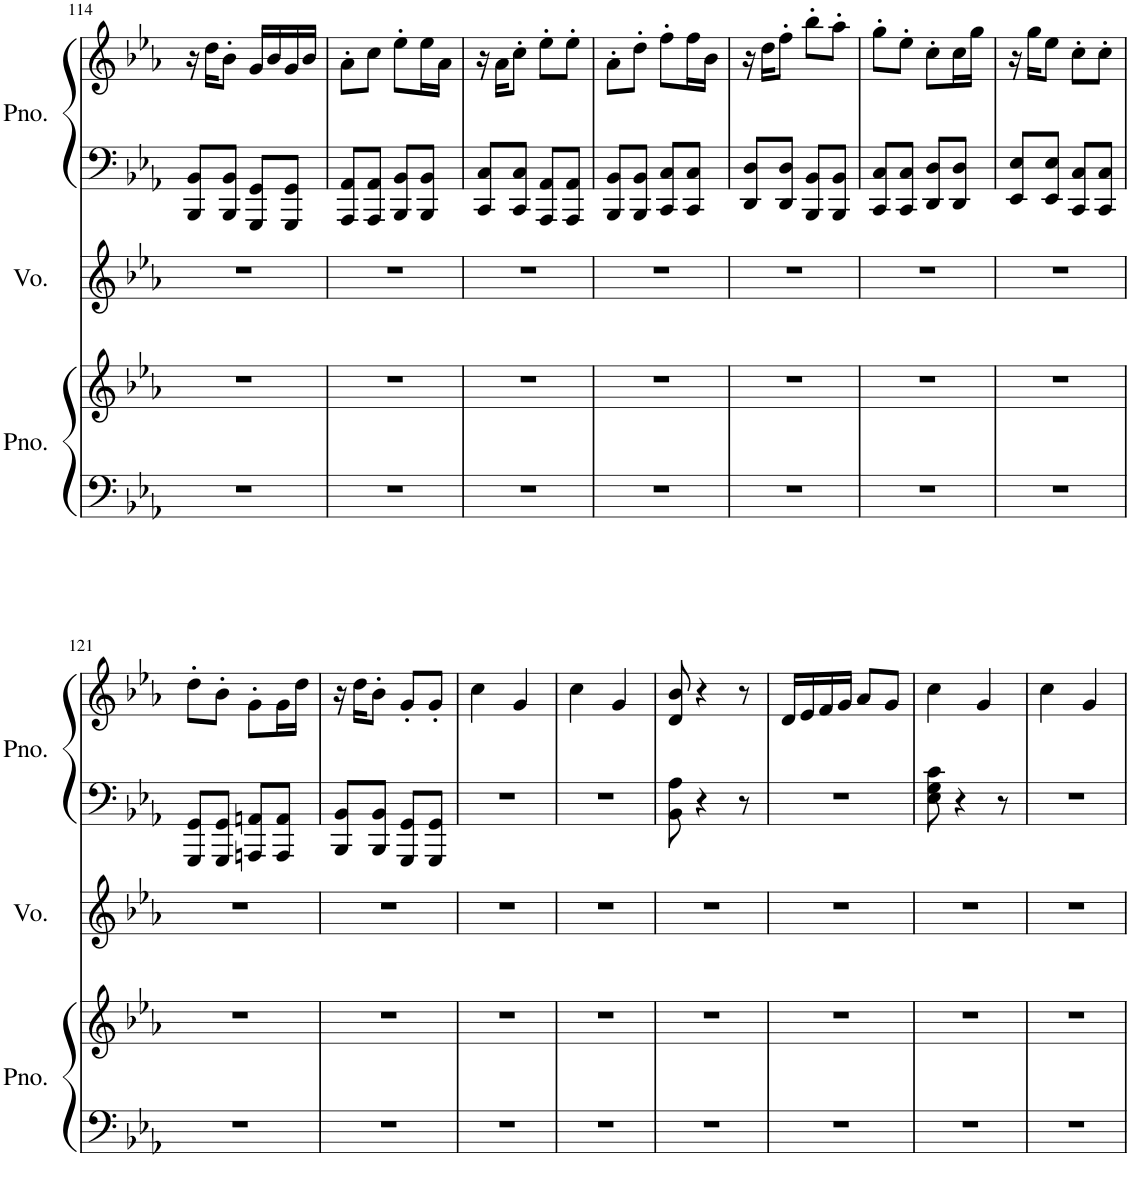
**kern	**kern	**kern	**kern	**kern
*part3	*part3	*part2	*part1	*part1
*staff5	*staff4	*staff3	*staff2	*staff1
*I"Grand Piano	*	*I"Voice	*I"Piano	*
*I'Pno.	*	*I'Vo.	*I'Pno.	*
!!LO:PB:g=z
*clefF4	*clefG2	*clefG2	*clefF4	*clefG2
*k[b-e-a-]	*k[b-e-a-]	*k[b-e-a-]	*k[b-e-a-]	*k[b-e-a-]
*M2/4	*M2/4	*M2/4	*M2/4	*M2/4
=114	=114	=114	=114	=114
2r	2r	2r	8BBB-/ 8BB-/L	16r
.	.	.	.	16dd\KL
.	.	.	8BBB-/ 8BB-/J	8b-'\J
.	.	.	8GGG/ 8GG/L	16g/LL
.	.	.	.	16b-/
.	.	.	8GGG/ 8GG/J	16g/
.	.	.	.	16b-/JJ
=115	=115	=115	=115	=115
2r	2r	2r	8AAA-/ 8AA-/L	8a-'\L
.	.	.	8AAA-/ 8AA-/J	8cc\J
.	.	.	8BBB-/ 8BB-/L	8ee-'\L
.	.	.	8BBB-/ 8BB-/J	16ee-\L
.	.	.	.	16a-\JJ
=116	=116	=116	=116	=116
2r	2r	2r	8CC/ 8C/L	16r
.	.	.	.	16a-\KL
.	.	.	8CC/ 8C/J	8cc'\J
.	.	.	8AAA-/ 8AA-/L	8ee-'\L
.	.	.	8AAA-/ 8AA-/J	8ee-'\J
=117	=117	=117	=117	=117
2r	2r	2r	8BBB-/ 8BB-/L	8a-'\L
.	.	.	8BBB-/ 8BB-/J	8dd'\J
.	.	.	8CC/ 8C/L	8ff'\L
.	.	.	8CC/ 8C/J	16ff\L
.	.	.	.	16b-\JJ
=118	=118	=118	=118	=118
2r	2r	2r	8DD/ 8D/L	16r
.	.	.	.	16dd\KL
.	.	.	8DD/ 8D/J	8ff'\J
.	.	.	8BBB-/ 8BB-/L	8bb-'\L
.	.	.	8BBB-/ 8BB-/J	8aa-'\J
=119	=119	=119	=119	=119
2r	2r	2r	8CC/ 8C/L	8gg'\L
.	.	.	8CC/ 8C/J	8ee-'\J
.	.	.	8DD/ 8D/L	8cc'\L
.	.	.	8DD/ 8D/J	16cc\L
.	.	.	.	16gg\JJ
=120	=120	=120	=120	=120
2r	2r	2r	8EE-/ 8E-/L	16r
.	.	.	.	16gg\KL
.	.	.	8EE-/ 8E-/J	8ee-\J
.	.	.	8CC/ 8C/L	8cc'\L
.	.	.	8CC/ 8C/J	8cc'\J
!!LO:LB:g=z
=121	=121	=121	=121	=121
2r	2r	2r	8GGG/ 8GG/L	8dd'\L
.	.	.	8GGG/ 8GG/J	8b-'\J
.	.	.	8AAAn/ 8AAn/L	8g'\L
.	.	.	8AAA/ 8AA/J	16g\L
.	.	.	.	16dd\JJ
=122	=122	=122	=122	=122
2r	2r	2r	8BBB-/ 8BB-/L	16r
.	.	.	.	16dd\KL
.	.	.	8BBB-/ 8BB-/J	8b-'\J
.	.	.	8GGG/ 8GG/L	8g'/L
.	.	.	8GGG/ 8GG/J	8g'/J
=123	=123	=123	=123	=123
2r	2r	2r	2r	4cc\
.	.	.	.	4g/
=124	=124	=124	=124	=124
2r	2r	2r	2r	4cc\
.	.	.	.	4g/
=125	=125	=125	=125	=125
2r	2r	2r	8BB-\ 8A-\	8d/ 8b-/
.	.	.	4r	4r
.	.	.	8r	8r
=126	=126	=126	=126	=126
2r	2r	2r	2r	16d/LL
.	.	.	.	16e-/
.	.	.	.	16f/
.	.	.	.	16g/JJ
.	.	.	.	8a-/L
.	.	.	.	8g/J
=127	=127	=127	=127	=127
2r	2r	2r	8E-\ 8G\ 8c\	4cc\
.	.	.	4r	.
.	.	.	.	4g/
.	.	.	8r	.
=128	=128	=128	=128	=128
2r	2r	2r	2r	4cc\
.	.	.	.	4g/
=	=	=	=	=
*-	*-	*-	*-	*-
